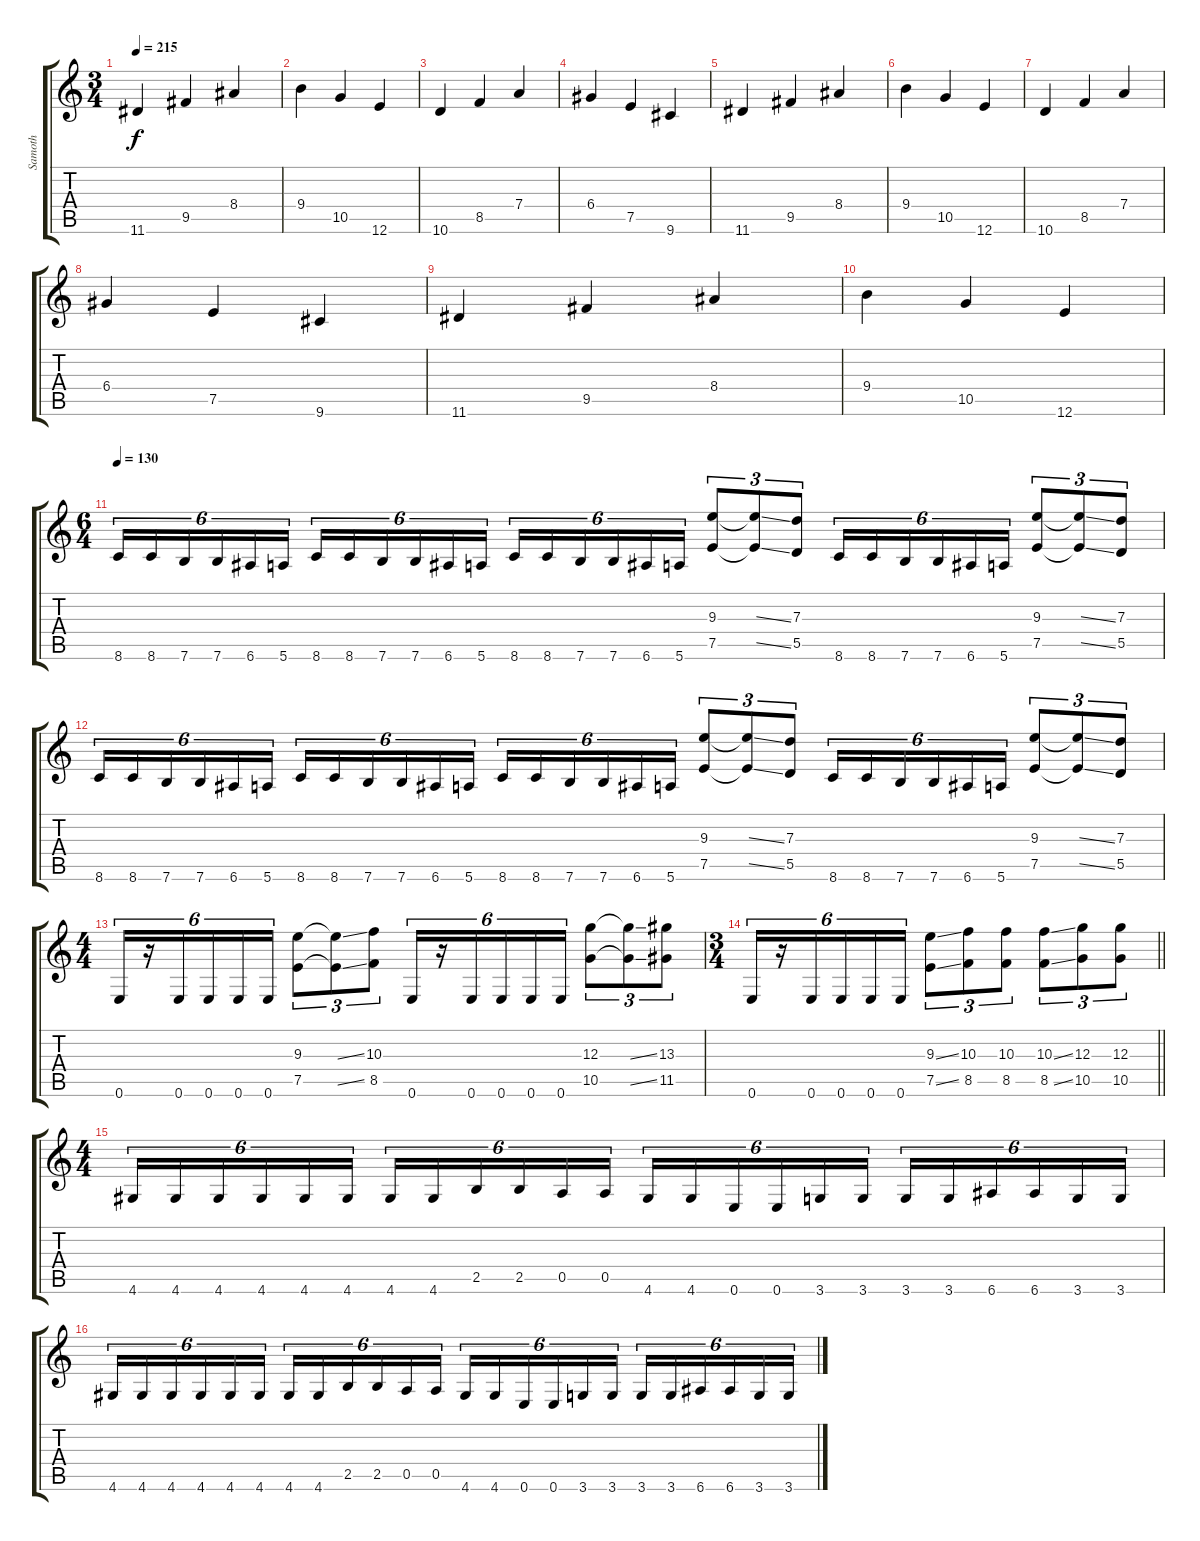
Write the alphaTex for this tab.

\track ("Samoth" "Samoth") {instrument distortionguitar}
\staff {score tabs}
\tuning (E4 B3 G3 D3 A2 E2) {hide}
\ts (3 4)
\tempo 215
\clef g2
\ks c
11.6.4{dy f} 9.5.4 8.4.4 |
9.4.4 10.5.4 12.6.4 |
10.6.4 8.5.4 7.4.4 |
6.4.4 7.5.4 9.6.4 |
11.6.4 9.5.4 8.4.4 |
9.4.4 10.5.4 12.6.4 |
10.6.4 8.5.4 7.4.4 |
6.4.4 7.5.4 9.6.4 |
11.6.4 9.5.4 8.4.4 |
9.4.4 10.5.4 12.6.4 |
\ts (6 4)
\tempo 130
8.6.16{tu (6 4)} 8.6.16{tu (6 4)} 7.6.16{tu (6 4)} 7.6.16{tu (6 4)} 6.6.16{tu (6 4)} 5.6.16{tu (6 4)} 8.6.16{tu (6 4)} 8.6.16{tu (6 4)} 7.6.16{tu (6 4)} 7.6.16{tu (6 4)} 6.6.16{tu (6 4)} 5.6.16{tu (6 4)} 8.6.16{tu (6 4)} 8.6.16{tu (6 4)} 7.6.16{tu (6 4)} 7.6.16{tu (6 4)} 6.6.16{tu (6 4)} 5.6.16{tu (6 4)} (9.3 7.5).8{tu (3 2)} (9.3{ss t} 7.5{ss t}).8{tu (3 2)} (7.3 5.5).8{tu (3 2)} 8.6.16{tu (6 4)} 8.6.16{tu (6 4)} 7.6.16{tu (6 4)} 7.6.16{tu (6 4)} 6.6.16{tu (6 4)} 5.6.16{tu (6 4)} (9.3 7.5).8{tu (3 2)} (9.3{ss t} 7.5{ss t}).8{tu (3 2)} (7.3 5.5).8{tu (3 2)} |
8.6.16{tu (6 4)} 8.6.16{tu (6 4)} 7.6.16{tu (6 4)} 7.6.16{tu (6 4)} 6.6.16{tu (6 4)} 5.6.16{tu (6 4)} 8.6.16{tu (6 4)} 8.6.16{tu (6 4)} 7.6.16{tu (6 4)} 7.6.16{tu (6 4)} 6.6.16{tu (6 4)} 5.6.16{tu (6 4)} 8.6.16{tu (6 4)} 8.6.16{tu (6 4)} 7.6.16{tu (6 4)} 7.6.16{tu (6 4)} 6.6.16{tu (6 4)} 5.6.16{tu (6 4)} (9.3 7.5).8{tu (3 2)} (9.3{ss t} 7.5{ss t}).8{tu (3 2)} (7.3 5.5).8{tu (3 2)} 8.6.16{tu (6 4)} 8.6.16{tu (6 4)} 7.6.16{tu (6 4)} 7.6.16{tu (6 4)} 6.6.16{tu (6 4)} 5.6.16{tu (6 4)} (9.3 7.5).8{tu (3 2)} (9.3{ss t} 7.5{ss t}).8{tu (3 2)} (7.3 5.5).8{tu (3 2)} |
\ts (4 4)
0.6.16{tu (6 4)} r.16{tu (6 4)} 0.6.16{tu (6 4)} 0.6.16{tu (6 4)} 0.6.16{tu (6 4)} 0.6.16{tu (6 4)} (9.3 7.5).8{tu (3 2)} (9.3{ss t} 7.5{ss t}).8{tu (3 2)} (10.3 8.5).8{tu (3 2)} 0.6.16{tu (6 4)} r.16{tu (6 4)} 0.6.16{tu (6 4)} 0.6.16{tu (6 4)} 0.6.16{tu (6 4)} 0.6.16{tu (6 4)} (12.3 10.5).8{tu (3 2)} (12.3{ss t} 10.5{ss t}).8{tu (3 2)} (13.3 11.5).8{tu (3 2)} |
\ts (3 4)
\barLineRight lightlight
0.6.16{tu (6 4)} r.16{tu (6 4)} 0.6.16{tu (6 4)} 0.6.16{tu (6 4)} 0.6.16{tu (6 4)} 0.6.16{tu (6 4)} (9.3{ss} 7.5{ss}).8{tu (3 2)} (10.3 8.5).8{tu (3 2)} (10.3 8.5).8{tu (3 2)} (10.3{ss} 8.5{ss}).8{tu (3 2)} (12.3 10.5).8{tu (3 2)} (12.3 10.5).8{tu (3 2)} |
\ts (4 4)
4.6.16{tu (6 4)} 4.6.16{tu (6 4)} 4.6.16{tu (6 4)} 4.6.16{tu (6 4)} 4.6.16{tu (6 4)} 4.6.16{tu (6 4)} 4.6.16{tu (6 4)} 4.6.16{tu (6 4)} 2.5.16{tu (6 4)} 2.5.16{tu (6 4)} 0.5.16{tu (6 4)} 0.5.16{tu (6 4)} 4.6.16{tu (6 4)} 4.6.16{tu (6 4)} 0.6.16{tu (6 4)} 0.6.16{tu (6 4)} 3.6.16{tu (6 4)} 3.6.16{tu (6 4)} 3.6.16{tu (6 4)} 3.6.16{tu (6 4)} 6.6.16{tu (6 4)} 6.6.16{tu (6 4)} 3.6.16{tu (6 4)} 3.6.16{tu (6 4)} |
4.6.16{tu (6 4)} 4.6.16{tu (6 4)} 4.6.16{tu (6 4)} 4.6.16{tu (6 4)} 4.6.16{tu (6 4)} 4.6.16{tu (6 4)} 4.6.16{tu (6 4)} 4.6.16{tu (6 4)} 2.5.16{tu (6 4)} 2.5.16{tu (6 4)} 0.5.16{tu (6 4)} 0.5.16{tu (6 4)} 4.6.16{tu (6 4)} 4.6.16{tu (6 4)} 0.6.16{tu (6 4)} 0.6.16{tu (6 4)} 3.6.16{tu (6 4)} 3.6.16{tu (6 4)} 3.6.16{tu (6 4)} 3.6.16{tu (6 4)} 6.6.16{tu (6 4)} 6.6.16{tu (6 4)} 3.6.16{tu (6 4)} 3.6.16{tu (6 4)}
